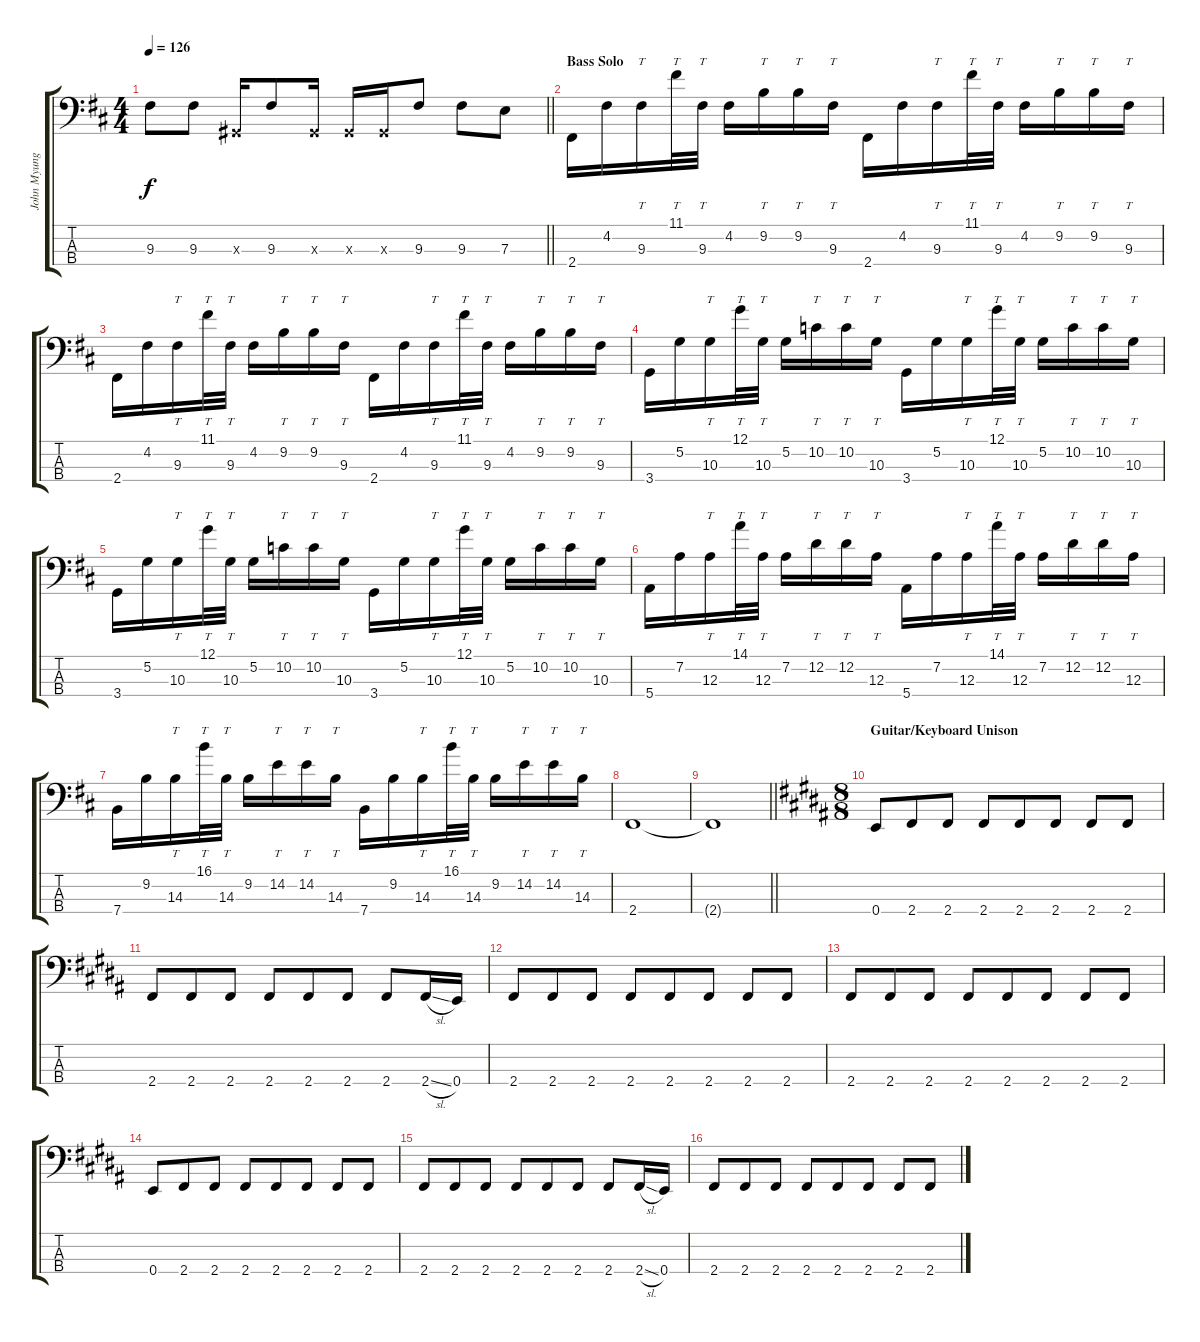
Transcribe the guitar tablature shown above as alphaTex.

\track ("John Myung" "John Myung") {instrument electricbassfinger}
\staff {score tabs}
\tuning (G2 D2 A1 E1) {hide}
\ts (4 4)
\tempo 126
\clef f4
\barLineRight lightlight
\ks bminor
9.3.8{dy f} 9.3.8 -1.3{x}.16 9.3.8 -1.3{x}.16 -1.3{x}.16 -1.3{x}.16 9.3.8 9.3.8 7.3.8 |
\section ("" "Bass Solo")
2.4.16{volume 16} 4.2.16 9.3.16{tt} 11.1.32{tt} 9.3.32{tt} 4.2.16 9.2.16{tt} 9.2.16{tt} 9.3.16{tt} 2.4.16 4.2.16 9.3.16{tt} 11.1.32{tt} 9.3.32{tt} 4.2.16 9.2.16{tt} 9.2.16{tt} 9.3.16{tt} |
2.4.16 4.2.16 9.3.16{tt} 11.1.32{tt} 9.3.32{tt} 4.2.16 9.2.16{tt} 9.2.16{tt} 9.3.16{tt} 2.4.16 4.2.16 9.3.16{tt} 11.1.32{tt} 9.3.32{tt} 4.2.16 9.2.16{tt} 9.2.16{tt} 9.3.16{tt} |
3.4.16 5.2.16 10.3.16{tt} 12.1.32{tt} 10.3.32{tt} 5.2.16 10.2.16{tt} 10.2.16{tt} 10.3.16{tt} 3.4.16 5.2.16 10.3.16{tt} 12.1.32{tt} 10.3.32{tt} 5.2.16 10.2.16{tt} 10.2.16{tt} 10.3.16{tt} |
3.4.16 5.2.16 10.3.16{tt} 12.1.32{tt} 10.3.32{tt} 5.2.16 10.2.16{tt} 10.2.16{tt} 10.3.16{tt} 3.4.16 5.2.16 10.3.16{tt} 12.1.32{tt} 10.3.32{tt} 5.2.16 10.2.16{tt} 10.2.16{tt} 10.3.16{tt} |
5.4.16 7.2.16 12.3.16{tt} 14.1.32{tt} 12.3.32{tt} 7.2.16 12.2.16{tt} 12.2.16{tt} 12.3.16{tt} 5.4.16 7.2.16 12.3.16{tt} 14.1.32{tt} 12.3.32{tt} 7.2.16 12.2.16{tt} 12.2.16{tt} 12.3.16{tt} |
7.4.16 9.2.16 14.3.16{tt} 16.1.32{tt} 14.3.32{tt} 9.2.16 14.2.16{tt} 14.2.16{tt} 14.3.16{tt} 7.4.16 9.2.16 14.3.16{tt} 16.1.32{tt} 14.3.32{tt} 9.2.16 14.2.16{tt} 14.2.16{tt} 14.3.16{tt} |
2.4.1{volume 12} |
\barLineRight lightlight
2.4{t}.1 |
\ts (8 8)
\section ("" "Guitar/Keyboard Unison")
\ks g#minor
0.4.8 2.4.8 2.4.8 2.4.8 2.4.8 2.4.8 2.4.8 2.4.8 |
2.4.8 2.4.8 2.4.8 2.4.8 2.4.8 2.4.8 2.4.8 2.4{sl}.16 0.4.16 |
2.4.8 2.4.8 2.4.8 2.4.8 2.4.8 2.4.8 2.4.8 2.4.8 |
2.4.8 2.4.8 2.4.8 2.4.8 2.4.8 2.4.8 2.4.8 2.4.8 |
0.4.8 2.4.8 2.4.8 2.4.8 2.4.8 2.4.8 2.4.8 2.4.8 |
2.4.8 2.4.8 2.4.8 2.4.8 2.4.8 2.4.8 2.4.8 2.4{sl}.16 0.4.16 |
2.4.8 2.4.8 2.4.8 2.4.8 2.4.8 2.4.8 2.4.8 2.4.8
